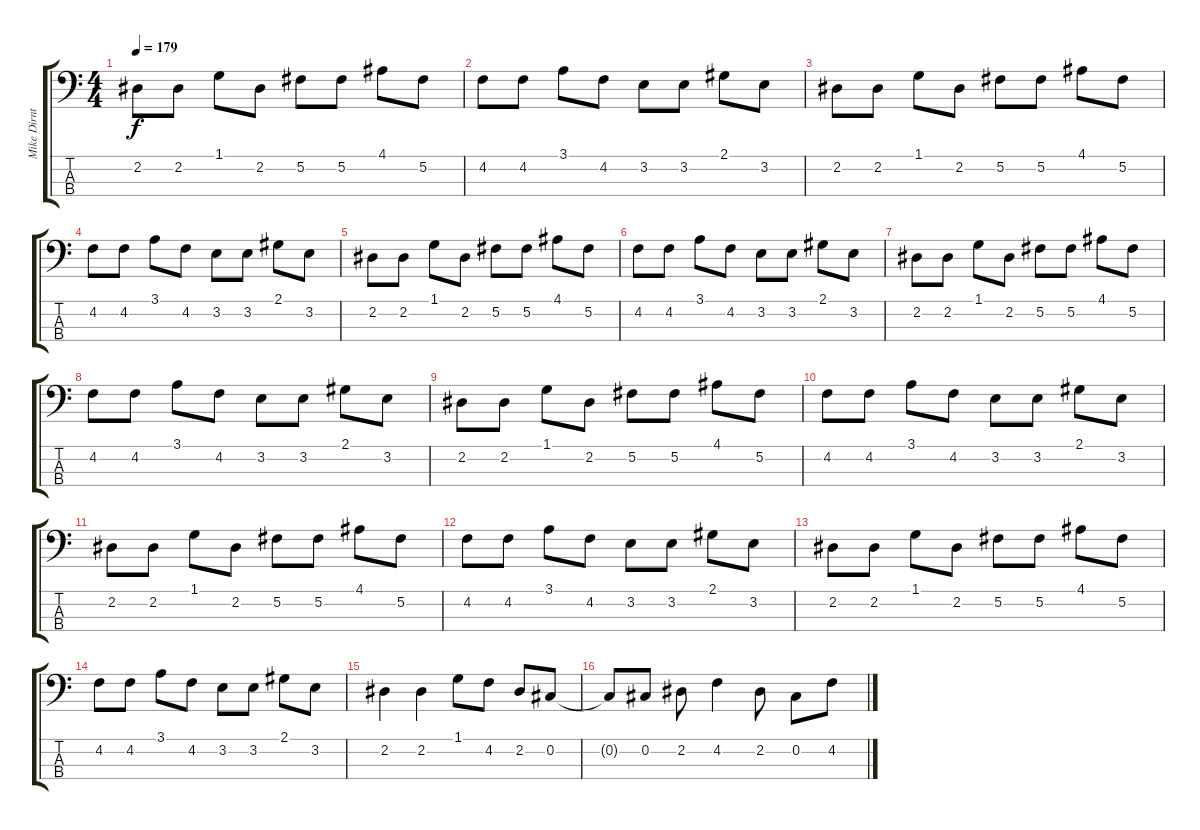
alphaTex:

\track ("Mike Dirnt (Bass)" "Mike Dirnt") {instrument electricbassfinger}
\staff {score tabs}
\tuning (Gb2 Db2 Ab1 Eb1) {hide}
\ts (4 4)
\tempo 179
\clef f4
\ks c
2.2.8{dy f} 2.2.8 1.1.8 2.2.8 5.2.8 5.2.8 4.1.8 5.2.8 |
4.2.8 4.2.8 3.1.8 4.2.8 3.2.8 3.2.8 2.1.8 3.2.8 |
2.2.8 2.2.8 1.1.8 2.2.8 5.2.8 5.2.8 4.1.8 5.2.8 |
4.2.8 4.2.8 3.1.8 4.2.8 3.2.8 3.2.8 2.1.8 3.2.8 |
2.2.8 2.2.8 1.1.8 2.2.8 5.2.8 5.2.8 4.1.8 5.2.8 |
4.2.8 4.2.8 3.1.8 4.2.8 3.2.8 3.2.8 2.1.8 3.2.8 |
2.2.8 2.2.8 1.1.8 2.2.8 5.2.8 5.2.8 4.1.8 5.2.8 |
4.2.8 4.2.8 3.1.8 4.2.8 3.2.8 3.2.8 2.1.8 3.2.8 |
2.2.8 2.2.8 1.1.8 2.2.8 5.2.8 5.2.8 4.1.8 5.2.8 |
4.2.8 4.2.8 3.1.8 4.2.8 3.2.8 3.2.8 2.1.8 3.2.8 |
2.2.8 2.2.8 1.1.8 2.2.8 5.2.8 5.2.8 4.1.8 5.2.8 |
4.2.8 4.2.8 3.1.8 4.2.8 3.2.8 3.2.8 2.1.8 3.2.8 |
2.2.8 2.2.8 1.1.8 2.2.8 5.2.8 5.2.8 4.1.8 5.2.8 |
4.2.8 4.2.8 3.1.8 4.2.8 3.2.8 3.2.8 2.1.8 3.2.8 |
2.2.4 2.2.4 1.1.8 4.2.8 2.2.8 0.2.8 |
0.2{t}.8 0.2.8 2.2.8 4.2.4 2.2.8 0.2.8 4.2.8
